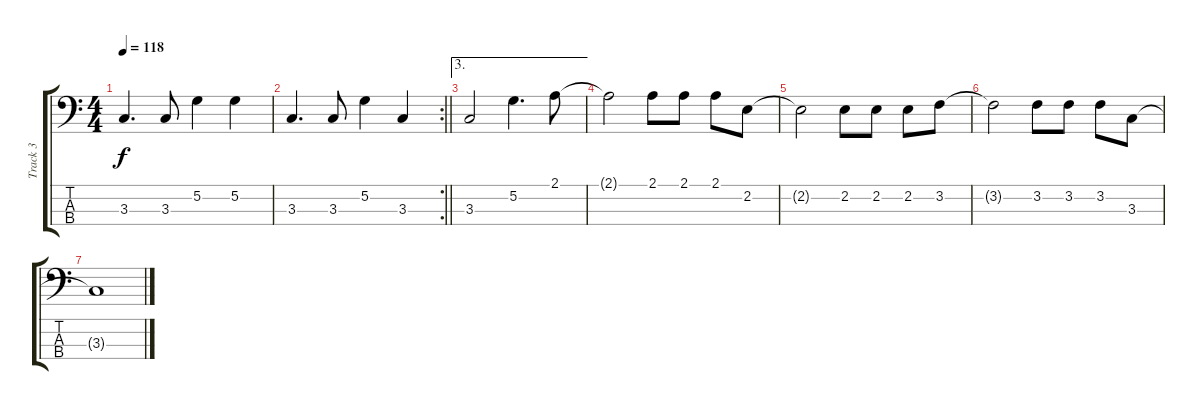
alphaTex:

\track ("Track 3" "Track 3") {instrument electricbassfinger}
\staff {score tabs}
\tuning (G2 D2 A1 E1) {hide}
\ts (4 4)
\tempo 118
\clef f4
\ks c
3.3.4{d dy f} 3.3.8 5.2.4 5.2.4 |
\rc 2
\barLineRight lightlight
3.3.4{d} 3.3.8 5.2.4 3.3.4 |
\ae 3
3.3.2 5.2.4{d} 2.1.8 |
2.1{t}.2 2.1.8 2.1.8 2.1.8 2.2.8 |
2.2{t}.2 2.2.8 2.2.8 2.2.8 3.2.8 |
3.2{t}.2 3.2.8 3.2.8 3.2.8 3.3.8 |
3.3{t}.1
